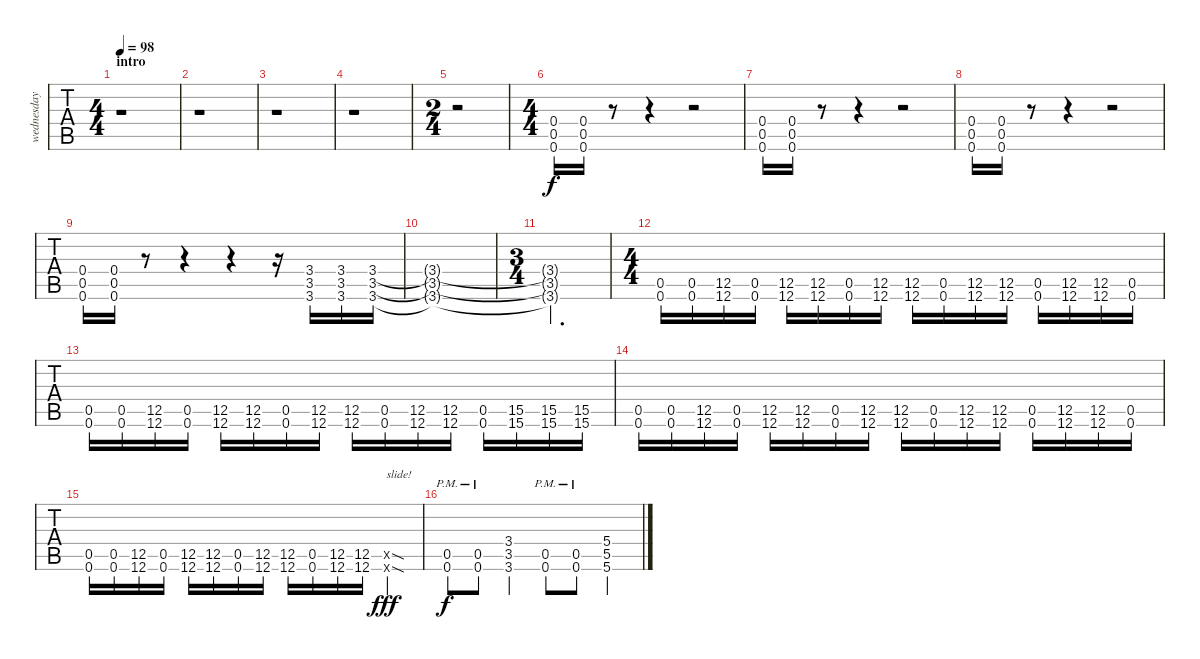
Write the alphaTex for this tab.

\track ("wednesday 13 - rhythm guitar" "wednesday ") {instrument distortionguitar}
\staff {tabs}
\tuning (D4 A3 F3 C3 G2 C2) {hide}
\ts (4 4)
\section ("" "intro")
\tempo 98
\clef g2
\ks c
r.1{dy f instrument distortionguitar} |
r.1 |
r.1 |
r.1 |
\ts (2 4)
r.2 |
\ts (4 4)
(0.4 0.5 0.6).16 (0.4 0.5 0.6).16 r.8 r.4 r.2 |
(0.4 0.5 0.6).16 (0.4 0.5 0.6).16 r.8 r.4 r.2 |
(0.4 0.5 0.6).16 (0.4 0.5 0.6).16 r.8 r.4 r.2 |
(0.4 0.5 0.6).16 (0.4 0.5 0.6).16 r.8 r.4 r.4 r.16 (3.4 3.5 3.6).16 (3.4 3.5 3.6).16 (3.4 3.5 3.6).16 |
(3.4{t} 3.5{t} 3.6{t}).1 |
\ts (3 4)
(3.4{t} 3.5{t} 3.6{t}).2{d} |
\ts (4 4)
(0.5 0.6).16 (0.5 0.6).16 (12.5 12.6).16 (0.5 0.6).16 (12.5 12.6).16 (12.5 12.6).16 (0.5 0.6).16 (12.5 12.6).16 (12.5 12.6).16 (0.5 0.6).16 (12.5 12.6).16 (12.5 12.6).16 (0.5 0.6).16 (12.5 12.6).16 (12.5 12.6).16 (0.5 0.6).16 |
(0.5 0.6).16 (0.5 0.6).16 (12.5 12.6).16 (0.5 0.6).16 (12.5 12.6).16 (12.5 12.6).16 (0.5 0.6).16 (12.5 12.6).16 (12.5 12.6).16 (0.5 0.6).16 (12.5 12.6).16 (12.5 12.6).16 (0.5 0.6).16 (15.5 15.6).16 (15.5 15.6).16 (15.5 15.6).16 |
(0.5 0.6).16 (0.5 0.6).16 (12.5 12.6).16 (0.5 0.6).16 (12.5 12.6).16 (12.5 12.6).16 (0.5 0.6).16 (12.5 12.6).16 (12.5 12.6).16 (0.5 0.6).16 (12.5 12.6).16 (12.5 12.6).16 (0.5 0.6).16 (12.5 12.6).16 (12.5 12.6).16 (0.5 0.6).16 |
(0.5 0.6).16 (0.5 0.6).16 (12.5 12.6).16 (0.5 0.6).16 (12.5 12.6).16 (12.5 12.6).16 (0.5 0.6).16 (12.5 12.6).16 (12.5 12.6).16 (0.5 0.6).16 (12.5 12.6).16 (12.5 12.6).16 (12.5{sod x} 12.6{sod x}).4{txt "slide!" dy fff} |
(0.5{pm} 0.6{pm}).8{dy f} (0.5{pm} 0.6{pm}).8 (3.4 3.5 3.6).4 (0.5{pm} 0.6{pm}).8 (0.5{pm} 0.6{pm}).8 (5.4 5.5 5.6).4
